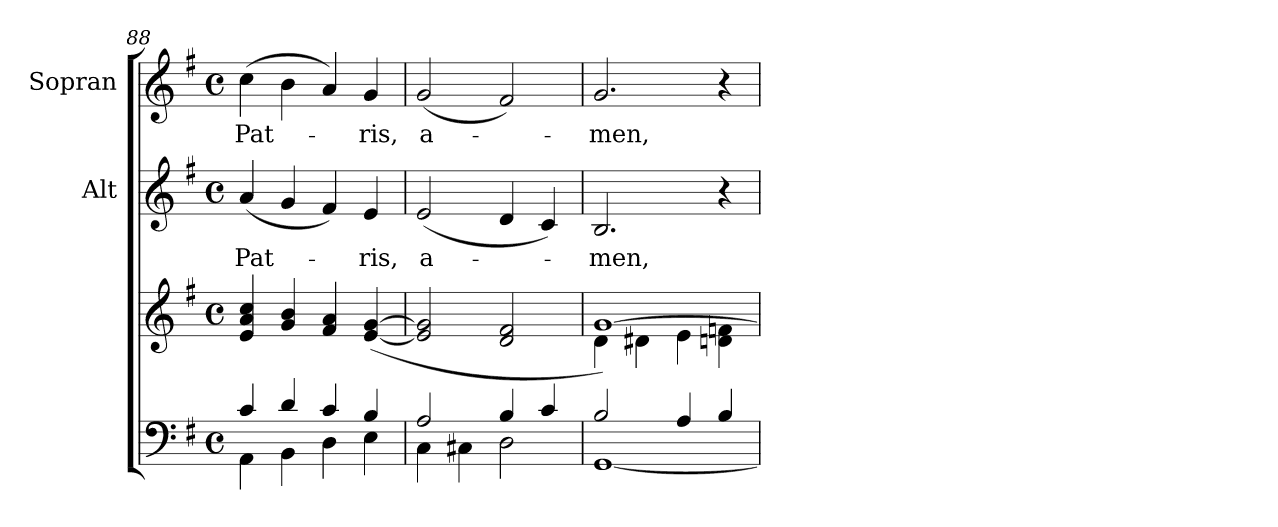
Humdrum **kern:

**kern	**kern	**kern	**text	**kern	**text
*part3	*part3	*part2	*part2	*part1	*part1
*staff4	*staff3	*staff2	*staff2	*staff1	*staff1
*	*	*I"Alt	*	*I"Sopran	*
*	*	*I'A.	*	*I'S.	*
*clefF4	*clefG2	*clefG2	*	*clefG2	*
*k[f#]	*k[f#]	*k[f#]	*	*k[f#]	*
*G:	*G:	*G:	*	*G:	*
*M4/4	*M4/4	*M4/4	*	*M4/4	*
*met(c)	*met(c)	*met(c)	*	*met(c)	*
=88	=88	=88	=88	=88	=88
*^	*	*	*	*	*
!	!	!	!	!LO:LY:b	!	!LO:LY:b
4c/	4AA\	4e/ 4a/ 4cc/	(<4a/	Pat-	(>4cc\	Pat-
4d/	4BB\	4g/ 4b/	4g/	.	4b\	.
4c/	4D\	4f#/ 4a/	4f#/)	.	4a/)	.
!	!	!	!	!LO:LY:b	!	!LO:LY:b
4B/	4E\	([4e/ [4g/	4e/	-ris,	4g/	-ris,
=89	=89	=89	=89	=89	=89	=89
!	!	!	!	!LO:LY:b	!	!LO:LY:b
2A/	4C\	2e/] 2g/]	(<2e/	a-	(<2g/	a-
.	4C#X\	.	.	.	.	.
4B/	2D\	2d/ 2f#/	4d/	.	2f#/)	.
4c/	.	.	4c/)	.	.	.
=90	=90	=90	=90	=90	=90	=90
*	*	*^	*	*	*	*
!	!	!	!	!	!LO:LY:b	!	!LO:LY:b
2B/	[<1GG	[>1g)	4d\	2.B/	-men,	2.g/	-men,
.	.	.	4d#X\	.	.	.	.
4A/	.	.	4e\	.	.	.	.
4B/	.	.	4dn\ 4fn\	4r	.	4r	.
*v	*v	*	*	*	*	*	*
*	*v	*v	*	*	*	*
=	=	=	=	=	=
*-	*-	*-	*-	*-	*-
